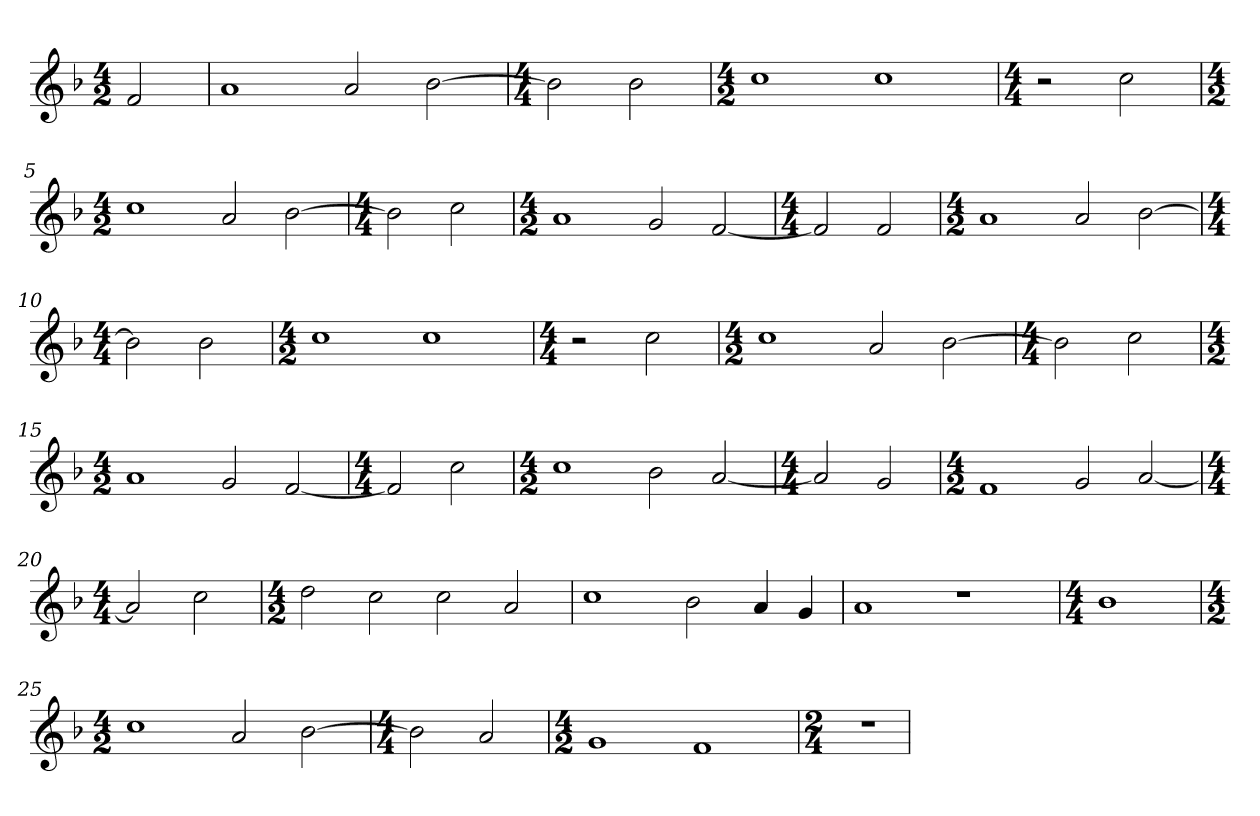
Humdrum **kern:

**kern
*part1
*staff1
*clefG2
*k[b-]
*F:
*M4/2
=
2f
=1
1a
2a
[2b-
=2
*M4/4
2b-]
2b-
=3
*M4/2
1cc
1cc
=4
*M4/4
2r
2cc
=5
*M4/2
1cc
2a
[2b-
=6
*M4/4
2b-]
2cc
=7
*M4/2
1a
2g
[2f
=8
*M4/4
2f]
2f
=9
*M4/2
1a
2a
[2b-
=10
*M4/4
2b-]
2b-
=11
*M4/2
1cc
1cc
=12
*M4/4
2r
2cc
=13
*M4/2
1cc
2a
[2b-
=14
*M4/4
2b-]
2cc
=15
*M4/2
1a
2g
[2f
=16
*M4/4
2f]
2cc
=17
*M4/2
1cc
2b-
[2a
=18
*M4/4
2a]
2g
=19
*M4/2
1f
2g
[2a
=20
*M4/4
2a]
2cc
=21
*M4/2
2dd
2cc
2cc
2a
=22
1cc
2b-
4a
4g
=23
1a
1r
=24
*M4/4
1b-
=25
*M4/2
1cc
2a
[2b-
=26
*M4/4
2b-]
2a
=27
*M4/2
1g
1f
=28
*M2/4
2r
=
*-
